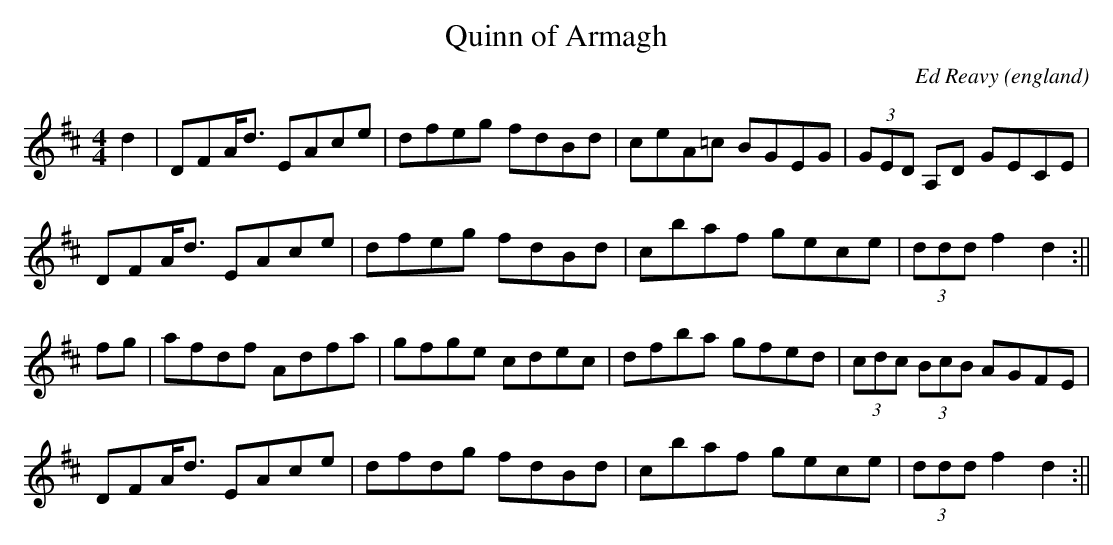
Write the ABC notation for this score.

X:1
T:Quinn of Armagh
O:england
C:Ed Reavy
M:4/4
L:1/8
K:D
d2|DFA<d EAce|dfeg fdBd|ceA=c BGEG|(3GED A,D GECE|
DFA<d EAce|dfeg fdBd|cbaf gece|(3ddd f2 d2:||
fg|afdf Adfa|gfge cdec|dfba gfed|(3cdc (3BcB AGFE|
DFA<d EAce|dfdg fdBd|cbaf gece|(3ddd f2 d2:||
